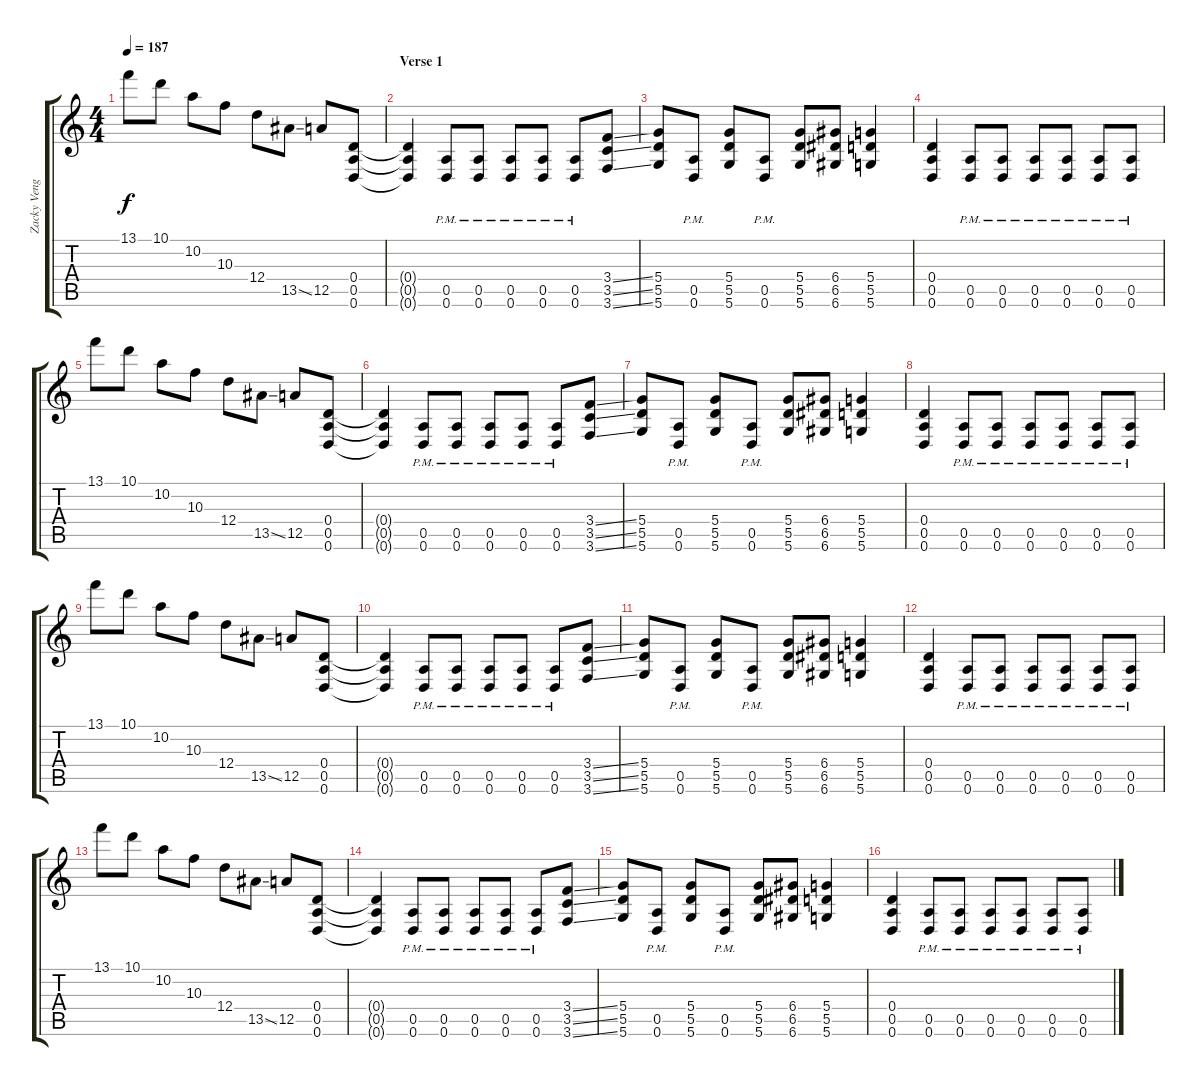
\track ("Zacky Vengeance (Dist. Rhythm)" "Zacky Veng") {instrument distortionguitar}
\staff {score tabs}
\tuning (E4 B3 G3 D3 A2 D2) {hide}
\ts (4 4)
\tempo 187
\clef g2
\ks c
13.1.8{dy f} 10.1.8 10.2.8 10.3.8 12.4.8 13.5{ss}.8 12.5.8 (0.4 0.5 0.6).8 |
\section ("" "Verse 1")
(0.4{t} 0.5{t} 0.6{t}).4 (0.5{pm} 0.6{pm}).8 (0.5{pm} 0.6{pm}).8 (0.5{pm} 0.6{pm}).8 (0.5{pm} 0.6{pm}).8 (0.5{pm} 0.6{pm}).8 (3.4{ss} 3.5{ss} 3.6{ss}).8 |
(5.4 5.5 5.6).8 (0.5{pm} 0.6{pm}).8 (5.4 5.5 5.6).8 (0.5{pm} 0.6{pm}).8 (5.4 5.5 5.6).8 (6.4 6.5 6.6).8 (5.4 5.5 5.6).4 |
(0.4 0.5 0.6).4 (0.5{pm} 0.6{pm}).8 (0.5{pm} 0.6{pm}).8 (0.5{pm} 0.6{pm}).8 (0.5{pm} 0.6{pm}).8 (0.5{pm} 0.6{pm}).8 (0.5{pm} 0.6{pm}).8 |
13.1.8 10.1.8 10.2.8 10.3.8 12.4.8 13.5{ss}.8 12.5.8 (0.4 0.5 0.6).8 |
(0.4{t} 0.5{t} 0.6{t}).4 (0.5{pm} 0.6{pm}).8 (0.5{pm} 0.6{pm}).8 (0.5{pm} 0.6{pm}).8 (0.5{pm} 0.6{pm}).8 (0.5{pm} 0.6{pm}).8 (3.4{ss} 3.5{ss} 3.6{ss}).8 |
(5.4 5.5 5.6).8 (0.5{pm} 0.6{pm}).8 (5.4 5.5 5.6).8 (0.5{pm} 0.6{pm}).8 (5.4 5.5 5.6).8 (6.4 6.5 6.6).8 (5.4 5.5 5.6).4 |
(0.4 0.5 0.6).4 (0.5{pm} 0.6{pm}).8 (0.5{pm} 0.6{pm}).8 (0.5{pm} 0.6{pm}).8 (0.5{pm} 0.6{pm}).8 (0.5{pm} 0.6{pm}).8 (0.5{pm} 0.6{pm}).8 |
13.1.8 10.1.8 10.2.8 10.3.8 12.4.8 13.5{ss}.8 12.5.8 (0.4 0.5 0.6).8 |
(0.4{t} 0.5{t} 0.6{t}).4 (0.5{pm} 0.6{pm}).8 (0.5{pm} 0.6{pm}).8 (0.5{pm} 0.6{pm}).8 (0.5{pm} 0.6{pm}).8 (0.5{pm} 0.6{pm}).8 (3.4{ss} 3.5{ss} 3.6{ss}).8 |
(5.4 5.5 5.6).8 (0.5{pm} 0.6{pm}).8 (5.4 5.5 5.6).8 (0.5{pm} 0.6{pm}).8 (5.4 5.5 5.6).8 (6.4 6.5 6.6).8 (5.4 5.5 5.6).4 |
(0.4 0.5 0.6).4 (0.5{pm} 0.6{pm}).8 (0.5{pm} 0.6{pm}).8 (0.5{pm} 0.6{pm}).8 (0.5{pm} 0.6{pm}).8 (0.5{pm} 0.6{pm}).8 (0.5{pm} 0.6{pm}).8 |
13.1.8 10.1.8 10.2.8 10.3.8 12.4.8 13.5{ss}.8 12.5.8 (0.4 0.5 0.6).8 |
(0.4{t} 0.5{t} 0.6{t}).4 (0.5{pm} 0.6{pm}).8 (0.5{pm} 0.6{pm}).8 (0.5{pm} 0.6{pm}).8 (0.5{pm} 0.6{pm}).8 (0.5{pm} 0.6{pm}).8 (3.4{ss} 3.5{ss} 3.6{ss}).8 |
(5.4 5.5 5.6).8 (0.5{pm} 0.6{pm}).8 (5.4 5.5 5.6).8 (0.5{pm} 0.6{pm}).8 (5.4 5.5 5.6).8 (6.4 6.5 6.6).8 (5.4 5.5 5.6).4 |
(0.4 0.5 0.6).4 (0.5{pm} 0.6{pm}).8 (0.5{pm} 0.6{pm}).8 (0.5{pm} 0.6{pm}).8 (0.5{pm} 0.6{pm}).8 (0.5{pm} 0.6{pm}).8 (0.5{pm} 0.6{pm}).8
